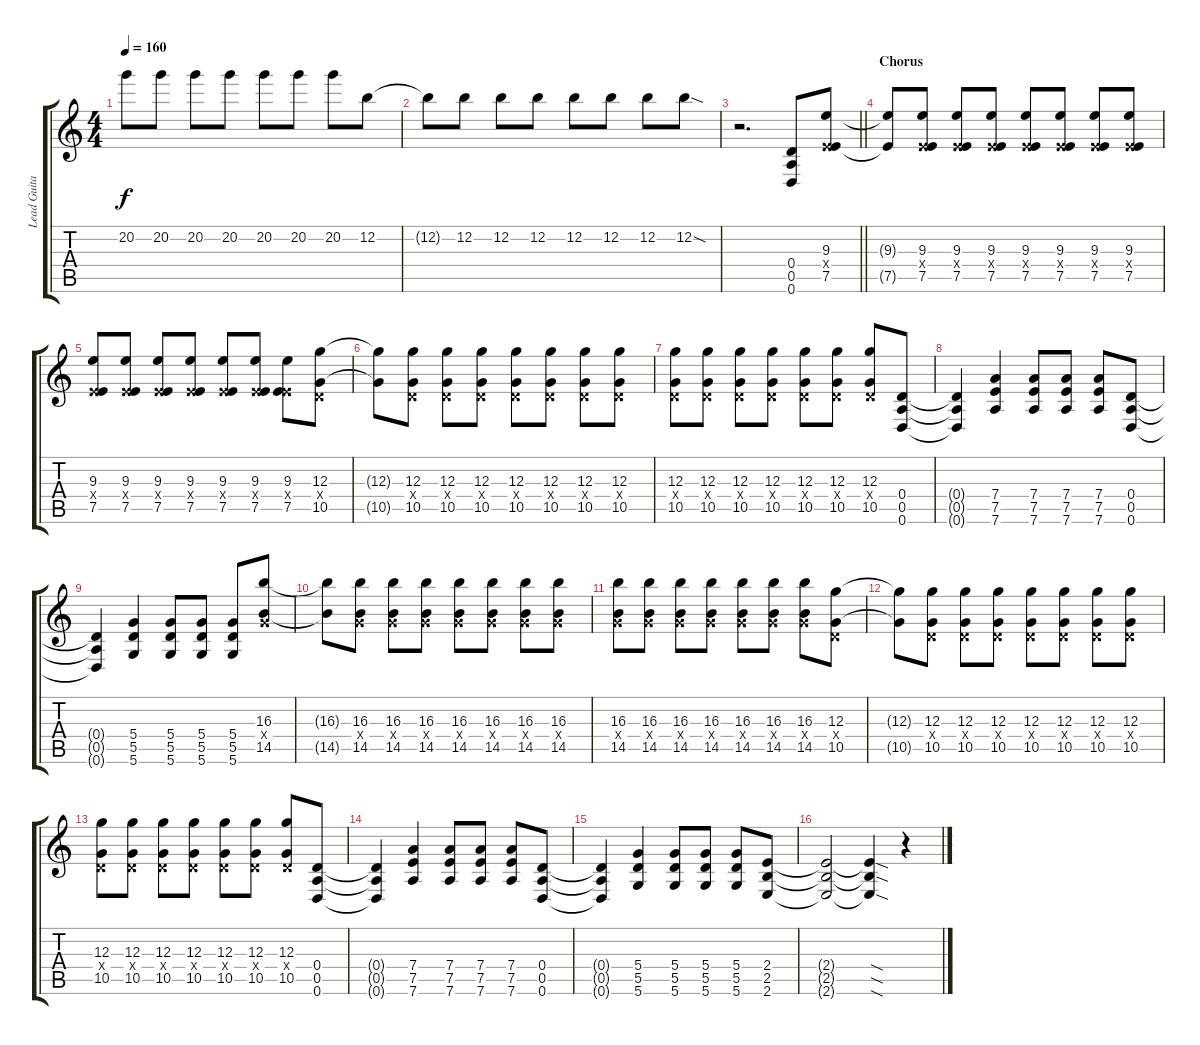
\track ("Lead Guitar" "Lead Guita") {instrument distortionguitar}
\staff {score tabs}
\tuning (E4 B3 G3 D3 A2 D2) {hide}
\ts (4 4)
\tempo 160
\clef g2
\ks c
20.2.8{dy f} 20.2.8 20.2.8 20.2.8 20.2.8 20.2.8 20.2.8 12.2.8 |
12.2{t}.8 12.2.8 12.2.8 12.2.8 12.2.8 12.2.8 12.2.8 12.2{sod}.8 |
\barLineRight lightlight
r.2{d} (0.4 0.5 0.6).8 (9.3 2.4{x} 7.5).8 |
\section ("" "Chorus")
(9.3{t} 7.5{t}).8 (9.3 2.4{x} 7.5).8 (9.3 2.4{x} 7.5).8 (9.3 2.4{x} 7.5).8 (9.3 2.4{x} 7.5).8 (9.3 2.4{x} 7.5).8 (9.3 2.4{x} 7.5).8 (9.3 2.4{x} 7.5).8 |
(9.3 2.4{x} 7.5).8 (9.3 2.4{x} 7.5).8 (9.3 2.4{x} 7.5).8 (9.3 2.4{x} 7.5).8 (9.3 2.4{x} 7.5).8 (9.3 2.4{x} 7.5).8 (9.3 2.4{x} 7.5).8 (12.3 0.4{x} 10.5).8 |
(12.3{t} 10.5{t}).8 (12.3 0.4{x} 10.5).8 (12.3 0.4{x} 10.5).8 (12.3 0.4{x} 10.5).8 (12.3 0.4{x} 10.5).8 (12.3 0.4{x} 10.5).8 (12.3 0.4{x} 10.5).8 (12.3 0.4{x} 10.5).8 |
(12.3 0.4{x} 10.5).8 (12.3 0.4{x} 10.5).8 (12.3 0.4{x} 10.5).8 (12.3 0.4{x} 10.5).8 (12.3 0.4{x} 10.5).8 (12.3 0.4{x} 10.5).8 (12.3 0.4{x} 10.5).8 (0.4 0.5 0.6).8 |
(0.4{t} 0.5{t} 0.6{t}).4 (7.4 7.5 7.6).4 (7.4 7.5 7.6).8 (7.4 7.5 7.6).8 (7.4 7.5 7.6).8 (0.4 0.5 0.6).8 |
(0.4{t} 0.5{t} 0.6{t}).4 (5.4 5.5 5.6).4 (5.4 5.5 5.6).8 (5.4 5.5 5.6).8 (5.4 5.5 5.6).8 (16.3 5.4{x} 14.5).8 |
(16.3{t} 14.5{t}).8 (16.3 5.4{x} 14.5).8 (16.3 5.4{x} 14.5).8 (16.3 5.4{x} 14.5).8 (16.3 5.4{x} 14.5).8 (16.3 5.4{x} 14.5).8 (16.3 5.4{x} 14.5).8 (16.3 5.4{x} 14.5).8 |
(16.3 5.4{x} 14.5).8 (16.3 5.4{x} 14.5).8 (16.3 5.4{x} 14.5).8 (16.3 5.4{x} 14.5).8 (16.3 5.4{x} 14.5).8 (16.3 5.4{x} 14.5).8 (16.3 5.4{x} 14.5).8 (12.3 0.4{x} 10.5).8 |
(12.3{t} 10.5{t}).8 (12.3 0.4{x} 10.5).8 (12.3 0.4{x} 10.5).8 (12.3 0.4{x} 10.5).8 (12.3 0.4{x} 10.5).8 (12.3 0.4{x} 10.5).8 (12.3 0.4{x} 10.5).8 (12.3 0.4{x} 10.5).8 |
(12.3 0.4{x} 10.5).8 (12.3 0.4{x} 10.5).8 (12.3 0.4{x} 10.5).8 (12.3 0.4{x} 10.5).8 (12.3 0.4{x} 10.5).8 (12.3 0.4{x} 10.5).8 (12.3 0.4{x} 10.5).8 (0.4 0.5 0.6).8 |
(0.4{t} 0.5{t} 0.6{t}).4 (7.4 7.5 7.6).4 (7.4 7.5 7.6).8 (7.4 7.5 7.6).8 (7.4 7.5 7.6).8 (0.4 0.5 0.6).8 |
(0.4{t} 0.5{t} 0.6{t}).4 (5.4 5.5 5.6).4 (5.4 5.5 5.6).8 (5.4 5.5 5.6).8 (5.4 5.5 5.6).8 (2.4 2.5 2.6).8 |
(2.4{t} 2.5{t} 2.6{t}).2 (2.4{sod t} 2.5{sod t} 2.6{sod t}).4 r.4
